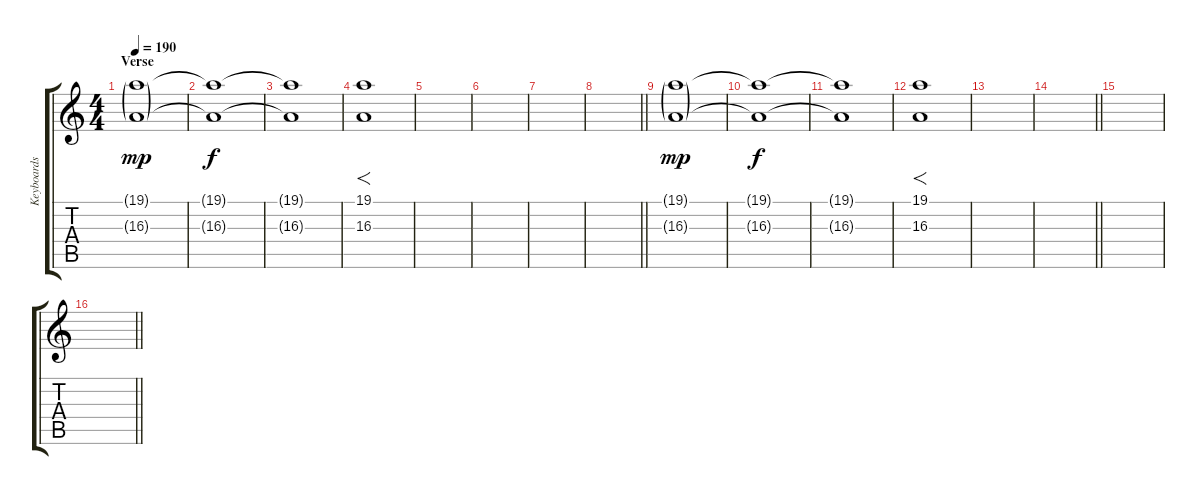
\track ("Keyboards I" "Keyboards ") {instrument synthstrings1}
\staff {score tabs}
\tuning (D4 A3 F3 C3 G2 D2) {hide}
\ts (4 4)
\section ("" "Verse")
\tempo 190
\clef g2
\ks c
(19.1{g} 16.3{g}).1{dy mp} |
(19.1{t} 16.3{t}).1{dy f} |
(19.1{t} 16.3{t}).1 |
(19.1 16.3).1{f} |
|
|
|
\barLineRight lightlight
|
\section ("" "")
(19.1{g} 16.3{g}).1{dy mp} |
(19.1{t} 16.3{t}).1{dy f} |
(19.1{t} 16.3{t}).1 |
(19.1 16.3).1{f} |
|
\barLineRight lightlight
|
|
\barLineRight lightlight
